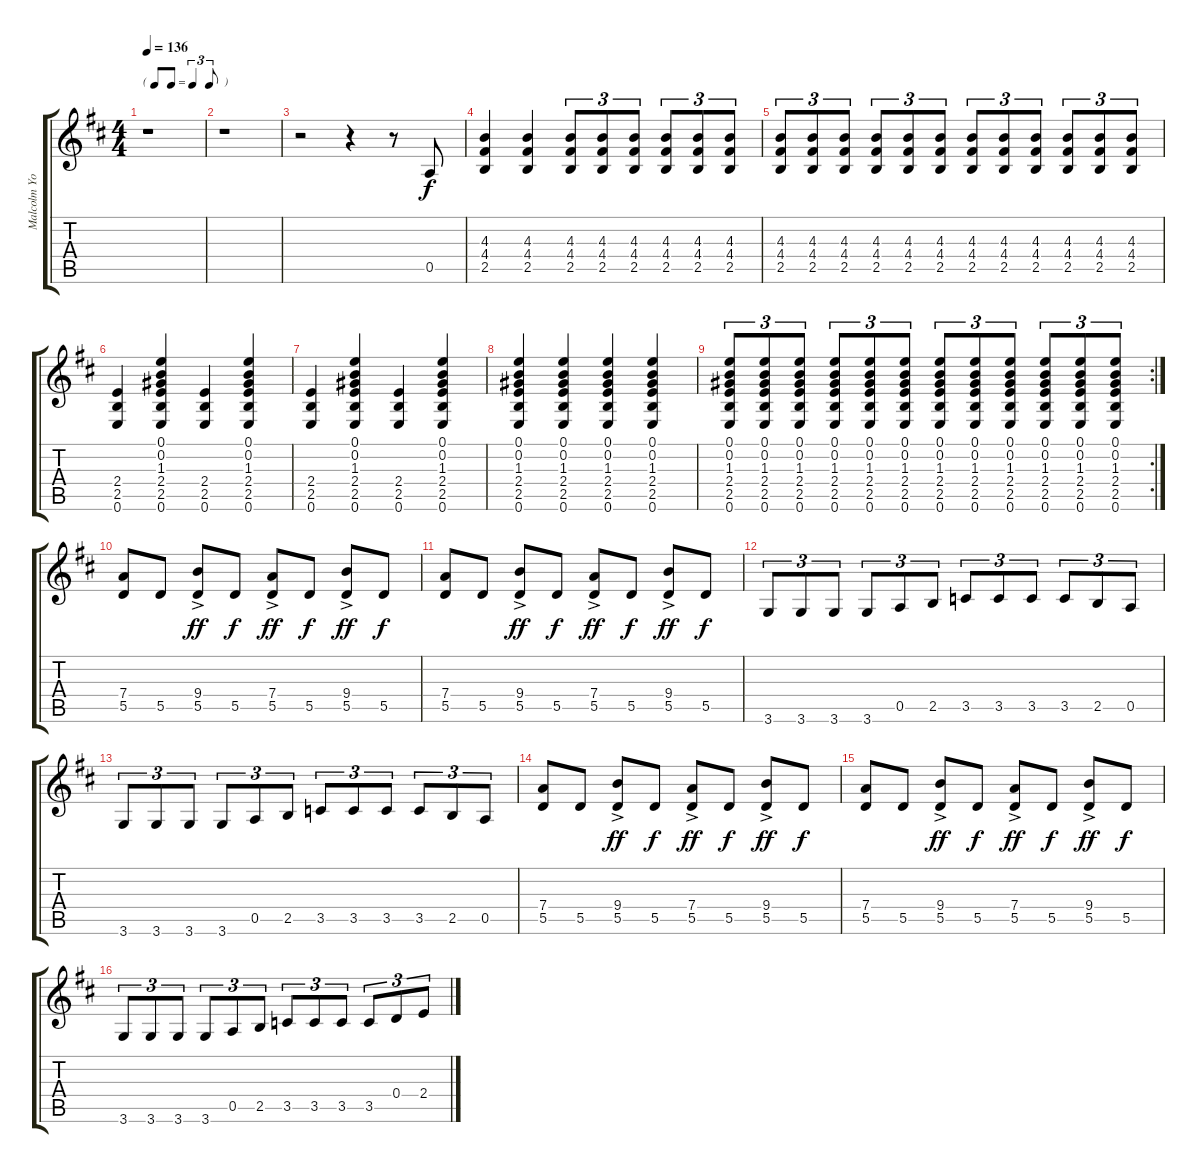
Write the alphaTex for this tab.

\track ("Malcolm Young" "Malcolm Yo") {instrument distortionguitar}
\staff {score tabs}
\tuning (E4 B3 G3 D3 A2 E2) {hide}
\ts (4 4)
\tf triplet8th
\tempo 136
\clef g2
\ks d
r.1{dy f} |
r.1 |
r.2 r.4 r.8 0.5.8 |
(4.3 4.4 2.5).4 (4.3 4.4 2.5).4 (4.3 4.4 2.5).8{tu (3 2)} (4.3 4.4 2.5).8{tu (3 2)} (4.3 4.4 2.5).8{tu (3 2)} (4.3 4.4 2.5).8{tu (3 2)} (4.3 4.4 2.5).8{tu (3 2)} (4.3 4.4 2.5).8{tu (3 2)} |
(4.3 4.4 2.5).8{tu (3 2)} (4.3 4.4 2.5).8{tu (3 2)} (4.3 4.4 2.5).8{tu (3 2)} (4.3 4.4 2.5).8{tu (3 2)} (4.3 4.4 2.5).8{tu (3 2)} (4.3 4.4 2.5).8{tu (3 2)} (4.3 4.4 2.5).8{tu (3 2)} (4.3 4.4 2.5).8{tu (3 2)} (4.3 4.4 2.5).8{tu (3 2)} (4.3 4.4 2.5).8{tu (3 2)} (4.3 4.4 2.5).8{tu (3 2)} (4.3 4.4 2.5).8{tu (3 2)} |
(2.4 2.5 0.6).4 (0.1 0.2 1.3 2.4 2.5 0.6).4 (2.4 2.5 0.6).4 (0.1 0.2 1.3 2.4 2.5 0.6).4 |
(2.4 2.5 0.6).4 (0.1 0.2 1.3 2.4 2.5 0.6).4 (2.4 2.5 0.6).4 (0.1 0.2 1.3 2.4 2.5 0.6).4 |
(0.1 0.2 1.3 2.4 2.5 0.6).4 (0.1 0.2 1.3 2.4 2.5 0.6).4 (0.1 0.2 1.3 2.4 2.5 0.6).4 (0.1 0.2 1.3 2.4 2.5 0.6).4 |
\rc 2
(0.1 0.2 1.3 2.4 2.5 0.6).8{tu (3 2)} (0.1 0.2 1.3 2.4 2.5 0.6).8{tu (3 2)} (0.1 0.2 1.3 2.4 2.5 0.6).8{tu (3 2)} (0.1 0.2 1.3 2.4 2.5 0.6).8{tu (3 2)} (0.1 0.2 1.3 2.4 2.5 0.6).8{tu (3 2)} (0.1 0.2 1.3 2.4 2.5 0.6).8{tu (3 2)} (0.1 0.2 1.3 2.4 2.5 0.6).8{tu (3 2)} (0.1 0.2 1.3 2.4 2.5 0.6).8{tu (3 2)} (0.1 0.2 1.3 2.4 2.5 0.6).8{tu (3 2)} (0.1 0.2 1.3 2.4 2.5 0.6).8{tu (3 2)} (0.1 0.2 1.3 2.4 2.5 0.6).8{tu (3 2)} (0.1 0.2 1.3 2.4 2.5 0.6).8{tu (3 2)} |
(7.4 5.5).8 5.5.8 (9.4{ac} 5.5{ac}).8{dy ff} 5.5.8{dy f} (7.4{ac} 5.5{ac}).8{dy ff} 5.5.8{dy f} (9.4{ac} 5.5{ac}).8{dy ff} 5.5.8{dy f} |
(7.4 5.5).8 5.5.8 (9.4{ac} 5.5{ac}).8{dy ff} 5.5.8{dy f} (7.4{ac} 5.5{ac}).8{dy ff} 5.5.8{dy f} (9.4{ac} 5.5{ac}).8{dy ff} 5.5.8{dy f} |
3.6.8{tu (3 2)} 3.6.8{tu (3 2)} 3.6.8{tu (3 2)} 3.6.8{tu (3 2)} 0.5.8{tu (3 2)} 2.5.8{tu (3 2)} 3.5.8{tu (3 2)} 3.5.8{tu (3 2)} 3.5.8{tu (3 2)} 3.5.8{tu (3 2)} 2.5.8{tu (3 2)} 0.5.8{tu (3 2)} |
3.6.8{tu (3 2)} 3.6.8{tu (3 2)} 3.6.8{tu (3 2)} 3.6.8{tu (3 2)} 0.5.8{tu (3 2)} 2.5.8{tu (3 2)} 3.5.8{tu (3 2)} 3.5.8{tu (3 2)} 3.5.8{tu (3 2)} 3.5.8{tu (3 2)} 2.5.8{tu (3 2)} 0.5.8{tu (3 2)} |
(7.4 5.5).8 5.5.8 (9.4{ac} 5.5{ac}).8{dy ff} 5.5.8{dy f} (7.4{ac} 5.5{ac}).8{dy ff} 5.5.8{dy f} (9.4{ac} 5.5{ac}).8{dy ff} 5.5.8{dy f} |
(7.4 5.5).8 5.5.8 (9.4{ac} 5.5{ac}).8{dy ff} 5.5.8{dy f} (7.4{ac} 5.5{ac}).8{dy ff} 5.5.8{dy f} (9.4{ac} 5.5{ac}).8{dy ff} 5.5.8{dy f} |
3.6.8{tu (3 2)} 3.6.8{tu (3 2)} 3.6.8{tu (3 2)} 3.6.8{tu (3 2)} 0.5.8{tu (3 2)} 2.5.8{tu (3 2)} 3.5.8{tu (3 2)} 3.5.8{tu (3 2)} 3.5.8{tu (3 2)} 3.5.8{tu (3 2)} 0.4.8{tu (3 2)} 2.4.8{tu (3 2)}
